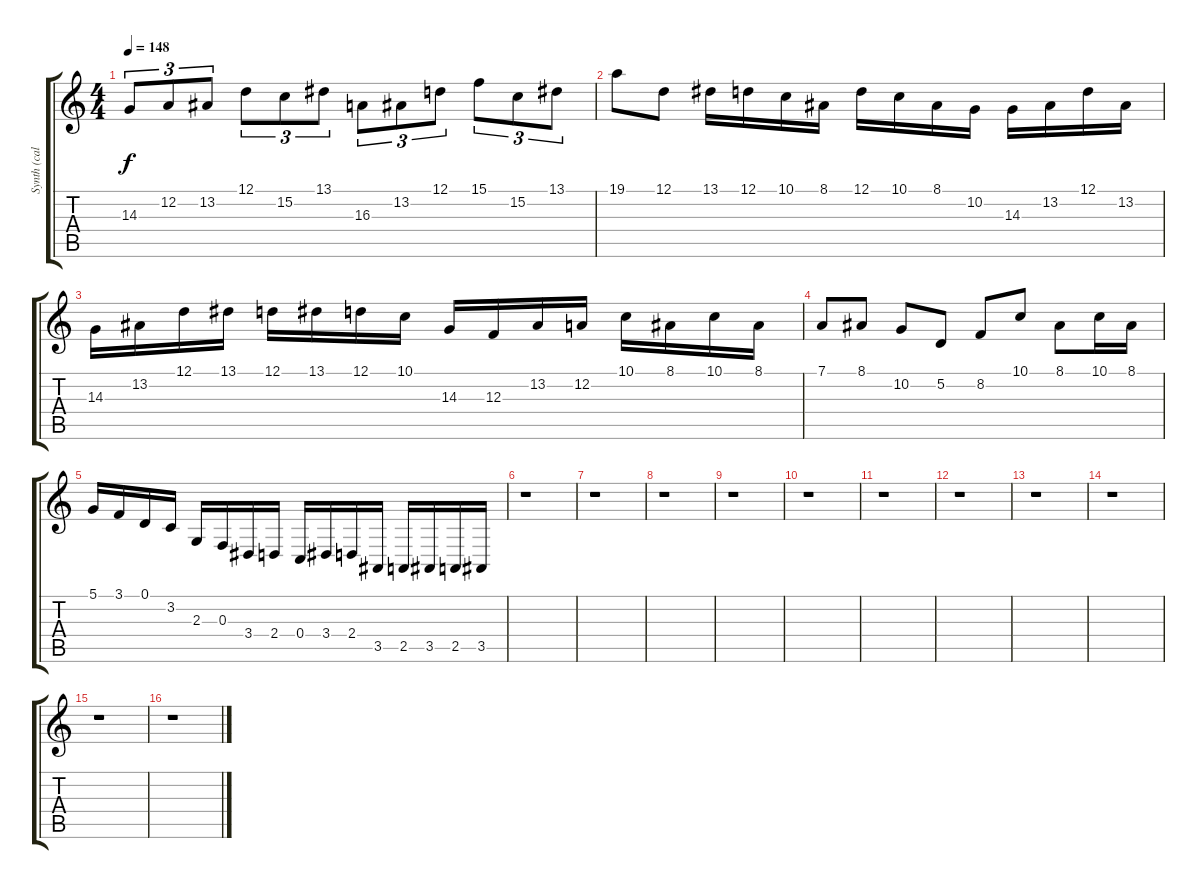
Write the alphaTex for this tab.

\track ("Synth (calliope lead)" "Synth (cal") {instrument harpsichord}
\staff {score tabs}
\tuning (D4 A3 F3 C3 G2 D2) {hide}
\ts (4 4)
\tempo 148
\clef g2
\ks c
14.3.8{tu (3 2) dy f volume 11 balance 16 instrument distortionguitar} 12.2.8{tu (3 2)} 13.2.8{tu (3 2)} 12.1.8{tu (3 2)} 15.2.8{tu (3 2)} 13.1.8{tu (3 2)} 16.3.8{tu (3 2)} 13.2.8{tu (3 2)} 12.1.8{tu (3 2)} 15.1.8{tu (3 2)} 15.2.8{tu (3 2)} 13.1.8{tu (3 2)} |
19.1.8 12.1.8 13.1.16 12.1.16 10.1.16 8.1.16 12.1.16 10.1.16 8.1.16 10.2.16 14.3.16 13.2.16 12.1.16 13.2.16 |
14.3.16 13.2.16 12.1.16 13.1.16 12.1.16 13.1.16 12.1.16 10.1.16 14.3.16 12.3.16 13.2.16 12.2.16 10.1.16 8.1.16 10.1.16 8.1.16 |
7.1.8 8.1.8 10.2.8 5.2.8 8.2.8 10.1.8 8.1.8 10.1.16 8.1.16 |
5.1.16{instrument pizzicatostrings} 3.1.16 0.1.16 3.2.16 2.3.16 0.3.16 3.4.16 2.4.16 0.4.16 3.4.16 2.4.16 3.5.16 2.5.16 3.5.16 2.5.16 3.5.16 |
r.1 |
r.1 |
r.1 |
r.1 |
r.1 |
r.1 |
r.1 |
r.1 |
r.1 |
r.1 |
r.1
